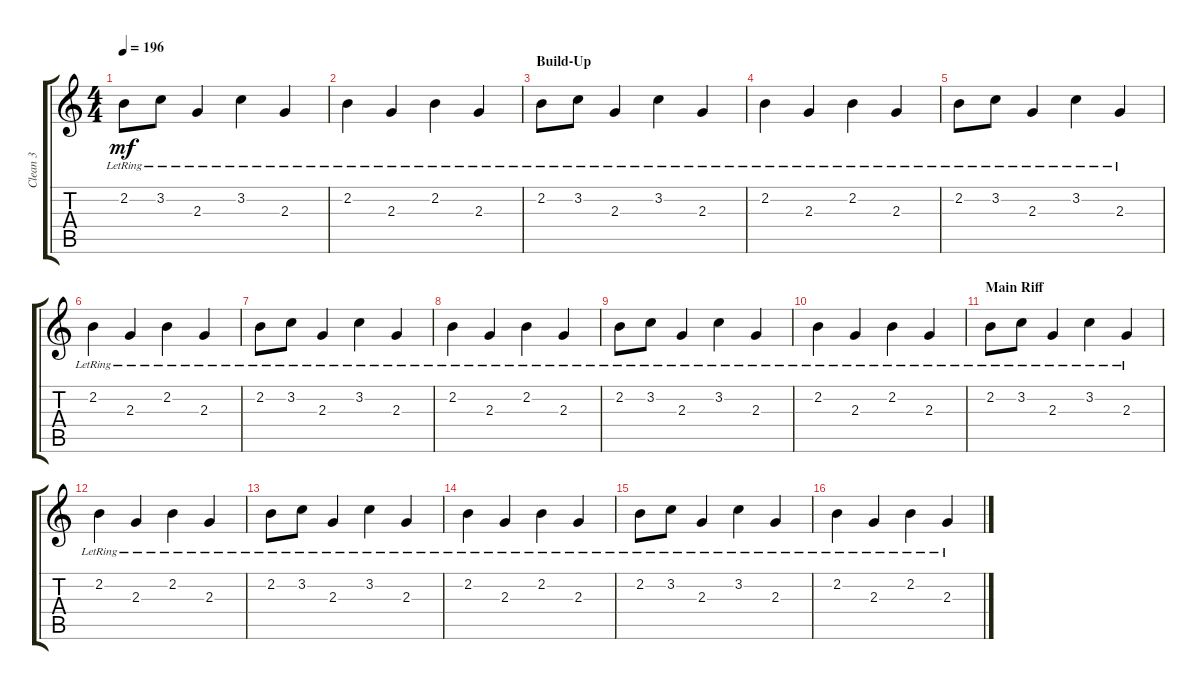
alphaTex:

\track ("Clean 3" "Clean 3") {instrument electricguitarclean}
\staff {score tabs}
\tuning (D4 A3 F3 C3 G2 C2) {hide}
\ts (4 4)
\tempo 196
\clef g2
\ks aminor
2.2{lr}.8{dy mf} 3.2{lr}.8 2.3{lr}.4 3.2{lr}.4 2.3{lr}.4 |
2.2{lr}.4 2.3{lr}.4 2.2{lr}.4 2.3{lr}.4 |
\section ("" "Build-Up")
2.2{lr}.8 3.2{lr}.8 2.3{lr}.4 3.2{lr}.4 2.3{lr}.4 |
2.2{lr}.4 2.3{lr}.4 2.2{lr}.4 2.3{lr}.4 |
2.2{lr}.8 3.2{lr}.8 2.3{lr}.4 3.2{lr}.4 2.3{lr}.4 |
2.2{lr}.4 2.3{lr}.4 2.2{lr}.4 2.3{lr}.4 |
2.2{lr}.8 3.2{lr}.8 2.3{lr}.4 3.2{lr}.4 2.3{lr}.4 |
2.2{lr}.4 2.3{lr}.4 2.2{lr}.4 2.3{lr}.4 |
2.2{lr}.8 3.2{lr}.8 2.3{lr}.4 3.2{lr}.4 2.3{lr}.4 |
2.2{lr}.4 2.3{lr}.4 2.2{lr}.4 2.3{lr}.4 |
\section ("" "Main Riff")
2.2{lr}.8 3.2{lr}.8 2.3{lr}.4 3.2{lr}.4 2.3{lr}.4 |
2.2{lr}.4 2.3{lr}.4 2.2{lr}.4 2.3{lr}.4 |
2.2{lr}.8 3.2{lr}.8 2.3{lr}.4 3.2{lr}.4 2.3{lr}.4 |
2.2{lr}.4 2.3{lr}.4 2.2{lr}.4 2.3{lr}.4 |
2.2{lr}.8 3.2{lr}.8 2.3{lr}.4 3.2{lr}.4 2.3{lr}.4 |
2.2{lr}.4 2.3{lr}.4 2.2{lr}.4 2.3{lr}.4
